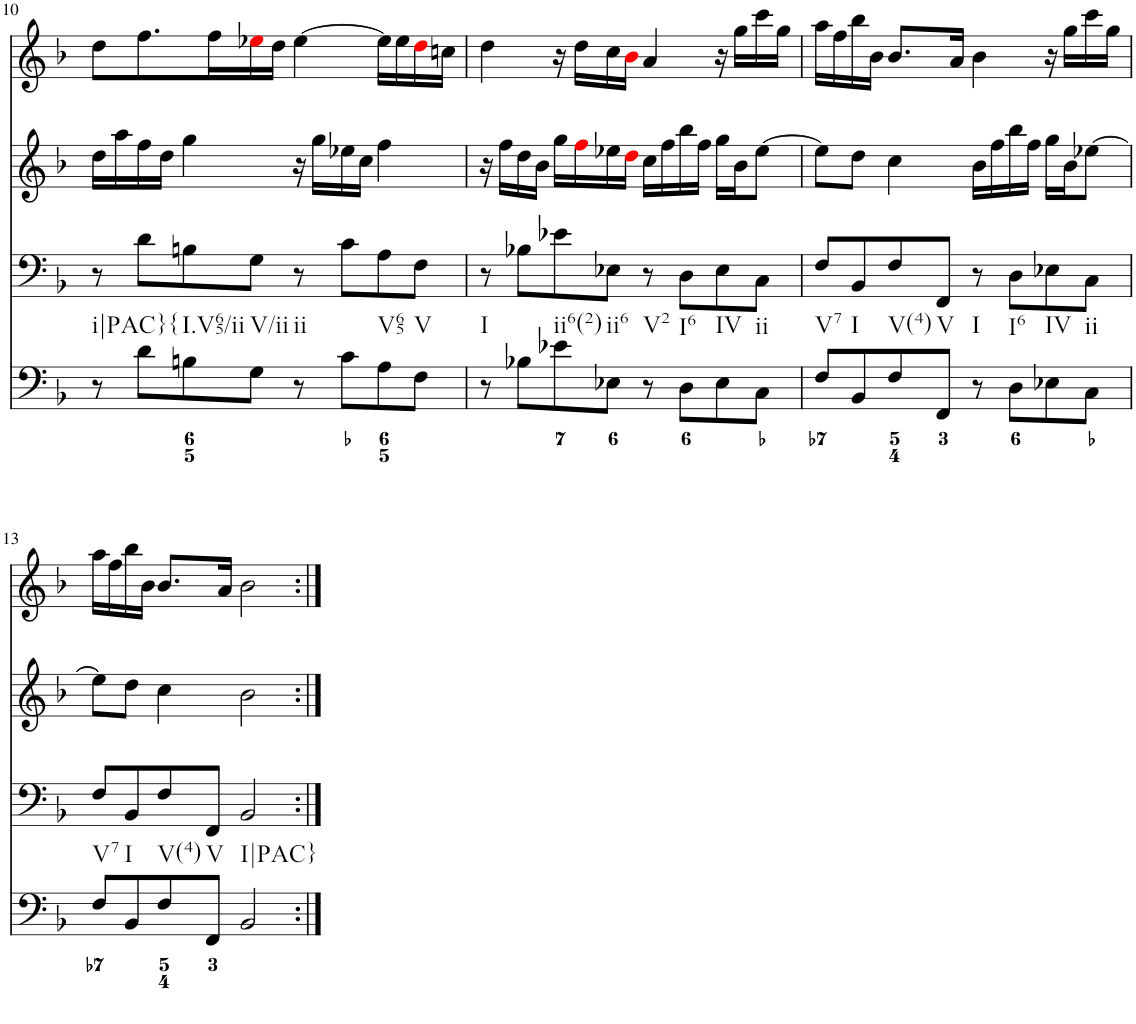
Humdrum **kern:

**kern	**kern	**kern	**kern
*part4	*part3	*part2	*part1
*staff4	*staff3	*staff2	*staff1
*I"Piano	*I"Piano	*I"Piano	*I"Piano
*I'Pno	*I'Pno	*I'Pno	*I'Pno
!!LO:PB:g=z
*clefF4	*clefF4	*clefG2	*clefG2
*k[b-]	*k[b-]	*k[b-]	*k[b-]
*F:	*F:	*F:	*F:
*M4/4	*M4/4	*M4/4	*M4/4
*met(c)	*met(c)	*met(c)	*met(c)
=10	=10	=10	=10
!	!LO:TX:b:t=i|PAC}{	!	!
8r	8r	16dd\LL	8dd\L
.	.	16aa\	.
8d\L	8d\L	16ff\	8.ff\
.	.	16dd\JJ	.
!	!LO:TX:b:t=I.V65/ii	!	!
8Bn\	8Bn\	4gg\	.
.	.	.	16ff\L
!	!LO:TX:b:t=V/ii	!	!
8G\J	8G\J	.	16ee-Xi\
.	.	.	16dd\JJ
!	!LO:TX:b:t=ii	!	!
8r	8r	16r	[4ee-\
.	.	16gg\LL	.
8c\L	8c\L	16ee-X\	.
.	.	16cc\JJ	.
!	!LO:TX:b:t=V65	!	!
8A\	8A\	4ff\	16ee-\LL]
.	.	.	16ee-\
!	!LO:TX:b:t=V	!	!
8F\J	8F\J	.	16ddi\
.	.	.	16ccn\JJ
=11	=11	=11	=11
!	!LO:TX:b:t=I	!	!
8r	8r	16r	4dd\
.	.	16ff\LL	.
8B-X\L	8B-X\L	16dd\	.
.	.	16b-\JJ	.
!	!LO:TX:b:t=ii6(2)	!	!
8e-X\	8e-X\	16gg\LL	16r
.	.	16ffi\	16dd\LL
!	!LO:TX:b:t=ii6	!	!
8E-X\J	8E-X\J	16ee-X\	16cc\
.	.	16ddi\JJ	16b-i\JJ
!	!LO:TX:b:t=V2	!	!
8r	8r	16cc\LL	4a/
.	.	16ff\	.
!	!LO:TX:b:t=I6	!	!
8D\L	8D\L	16bb-\	.
.	.	16ff\JJ	.
!	!LO:TX:b:t=IV	!	!
8E-\	8E-\	16gg\LL	16r
.	.	16b-\J	16gg\LL
!	!LO:TX:b:t=ii	!	!
8C\J	8C\J	[8ee-\J	16ccc\
.	.	.	16gg\JJ
=12	=12	=12	=12
!	!LO:TX:b:t=V7	!	!
8F/L	8F/L	8ee-\L]	16aa\LL
.	.	.	16ff\
!	!LO:TX:b:t=I	!	!
8BB-/	8BB-/	8dd\J	16bb-\
.	.	.	16b-\JJ
!	!LO:TX:b:t=V(4)	!	!
8F/	8F/	4cc\	8.b-/L
!	!LO:TX:b:t=V	!	!
8FF/J	8FF/J	.	.
.	.	.	16a/Jk
!	!LO:TX:b:t=I	!	!
8r	8r	16b-\LL	4b-\
.	.	16ff\	.
!	!LO:TX:b:t=I6	!	!
8D\L	8D\L	16bb-\	.
.	.	16ff\JJ	.
!	!LO:TX:b:t=IV	!	!
8E-X\	8E-X\	16gg\LL	16r
.	.	16b-\J	16gg\LL
!	!LO:TX:b:t=ii	!	!
8C\J	8C\J	[8ee-X\J	16ccc\
.	.	.	16gg\JJ
!!LO:LB:g=z
=13	=13	=13	=13
!	!LO:TX:b:t=V7	!	!
8F/L	8F/L	8ee-\L]	16aa\LL
.	.	.	16ff\
!	!LO:TX:b:t=I	!	!
8BB-/	8BB-/	8dd\J	16bb-\
.	.	.	16b-\JJ
!	!LO:TX:b:t=V(4)	!	!
8F/	8F/	4cc\	8.b-/L
!	!LO:TX:b:t=V	!	!
8FF/J	8FF/J	.	.
.	.	.	16a/Jk
!	!LO:TX:b:t=I|PAC}	!	!
2BB-/	2BB-/	2b-\	2b-\
=:|!	=:|!	=:|!	=:|!
*-	*-	*-	*-
